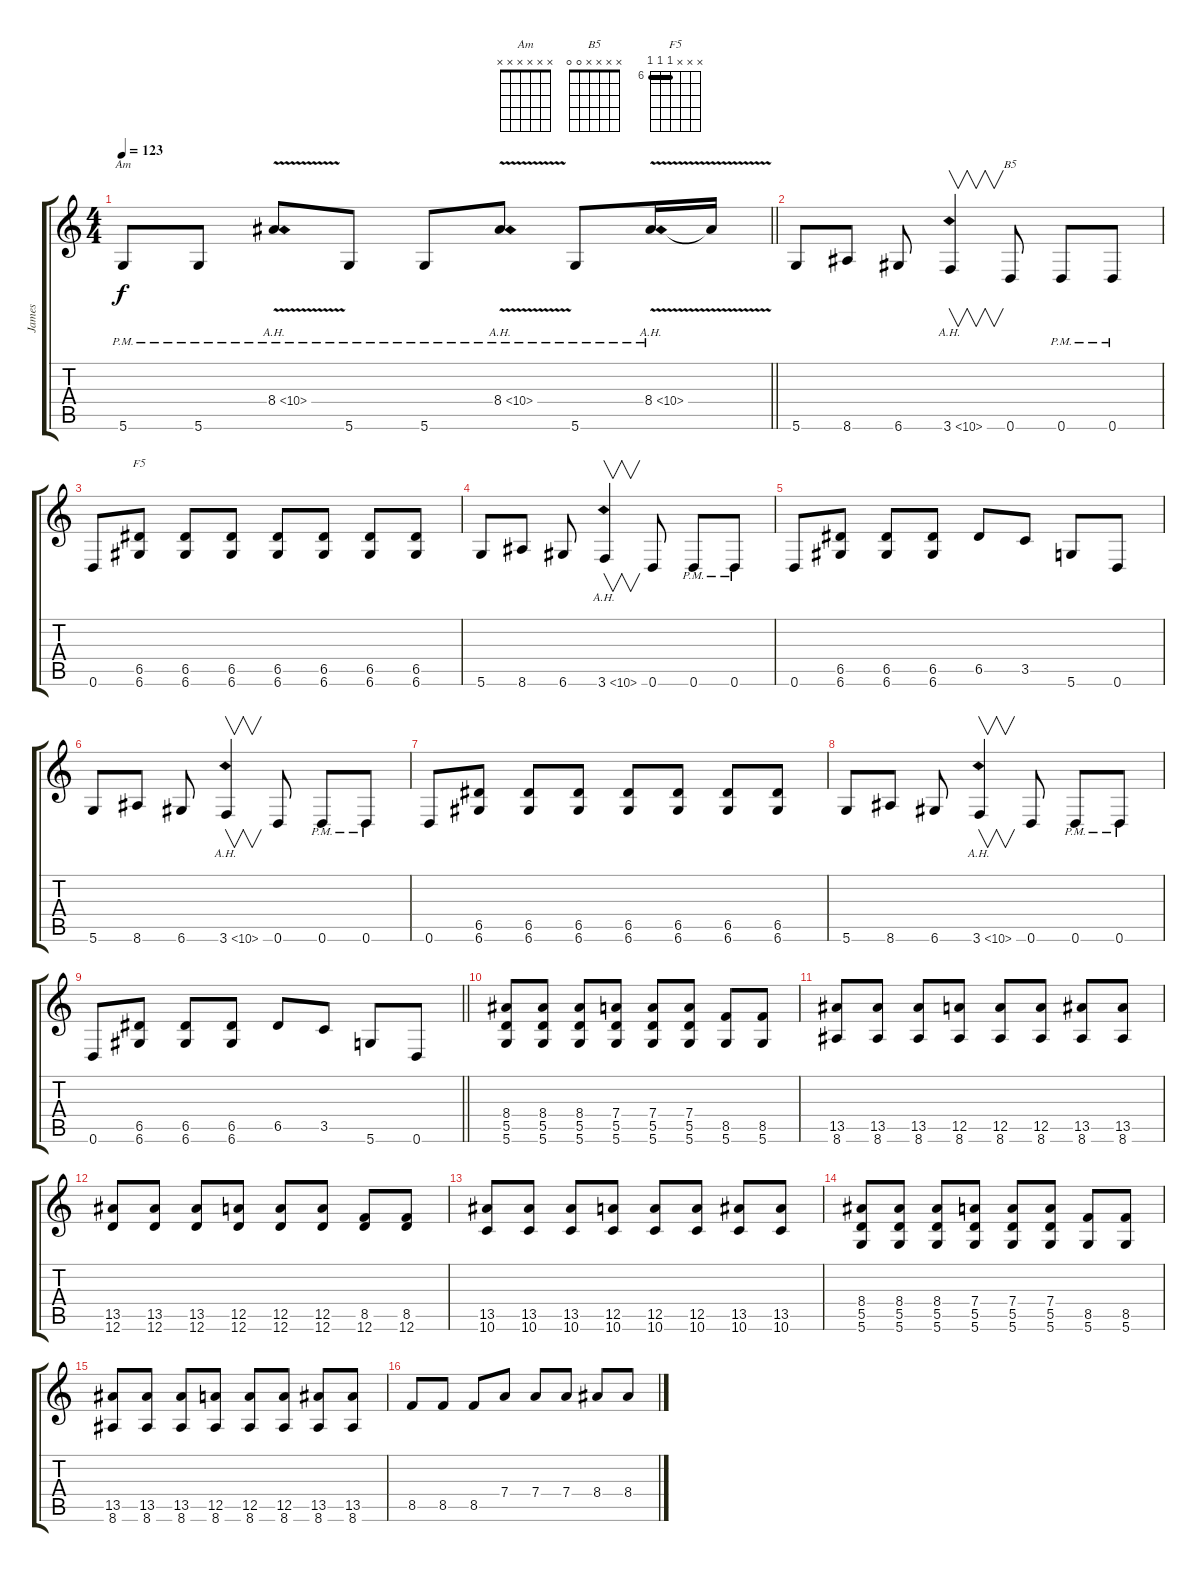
\track ("James" "James") {instrument distortionguitar}
\staff {score tabs}
\tuning (E4 A3 G3 D3 A2 D2) {hide}
\chord ("Am" x x x x x x)
\chord ("B5" x x x x 0 0)
\chord ("F5" x x x 6 6 6) {firstfret 6 barre 6}
\ts (4 4)
\tempo 123
\clef g2
\barLineRight lightlight
\ks c
5.6{pm}.8{ch "Am" dy f} 5.6{pm}.8 8.4{ah 2 v pm}.8 5.6{pm}.8 5.6{pm}.8 8.4{ah 2 v pm}.8 5.6{pm}.8 8.4{ah 2 v pm}.16 8.4{t}.16 |
5.6.8 8.6.8 6.6.8 3.6{ah 7}.4{v} 0.6.8{ch "B5"} 0.6{pm}.8 0.6{pm}.8 |
0.6.8 (6.5 6.6).8{ch "F5"} (6.5 6.6).8 (6.5 6.6).8 (6.5 6.6).8 (6.5 6.6).8 (6.5 6.6).8 (6.5 6.6).8 |
5.6.8 8.6.8 6.6.8 3.6{ah 7}.4{v} 0.6.8 0.6{pm}.8 0.6{pm}.8 |
0.6.8 (6.5 6.6).8 (6.5 6.6).8 (6.5 6.6).8 6.5.8 3.5.8 5.6.8 0.6.8 |
5.6.8 8.6.8 6.6.8 3.6{ah 7}.4{v} 0.6.8 0.6{pm}.8 0.6{pm}.8 |
0.6.8 (6.5 6.6).8 (6.5 6.6).8 (6.5 6.6).8 (6.5 6.6).8 (6.5 6.6).8 (6.5 6.6).8 (6.5 6.6).8 |
5.6.8 8.6.8 6.6.8 3.6{ah 7}.4{v} 0.6.8 0.6{pm}.8 0.6{pm}.8 |
\barLineRight lightlight
0.6.8 (6.5 6.6).8 (6.5 6.6).8 (6.5 6.6).8 6.5.8 3.5.8 5.6.8 0.6.8 |
(8.4 5.5 5.6).8 (8.4 5.5 5.6).8 (8.4 5.5 5.6).8 (7.4 5.5 5.6).8 (7.4 5.5 5.6).8 (7.4 5.5 5.6).8 (8.5 5.6).8 (8.5 5.6).8 |
(13.5 8.6).8 (13.5 8.6).8 (13.5 8.6).8 (12.5 8.6).8 (12.5 8.6).8 (12.5 8.6).8 (13.5 8.6).8 (13.5 8.6).8 |
(13.5 12.6).8 (13.5 12.6).8 (13.5 12.6).8 (12.5 12.6).8 (12.5 12.6).8 (12.5 12.6).8 (8.5 12.6).8 (8.5 12.6).8 |
(13.5 10.6).8 (13.5 10.6).8 (13.5 10.6).8 (12.5 10.6).8 (12.5 10.6).8 (12.5 10.6).8 (13.5 10.6).8 (13.5 10.6).8 |
(8.4 5.5 5.6).8 (8.4 5.5 5.6).8 (8.4 5.5 5.6).8 (7.4 5.5 5.6).8 (7.4 5.5 5.6).8 (7.4 5.5 5.6).8 (8.5 5.6).8 (8.5 5.6).8 |
(13.5 8.6).8 (13.5 8.6).8 (13.5 8.6).8 (12.5 8.6).8 (12.5 8.6).8 (12.5 8.6).8 (13.5 8.6).8 (13.5 8.6).8 |
8.5.8 8.5.8 8.5.8 7.4.8 7.4.8 7.4.8 8.4.8 8.4.8
